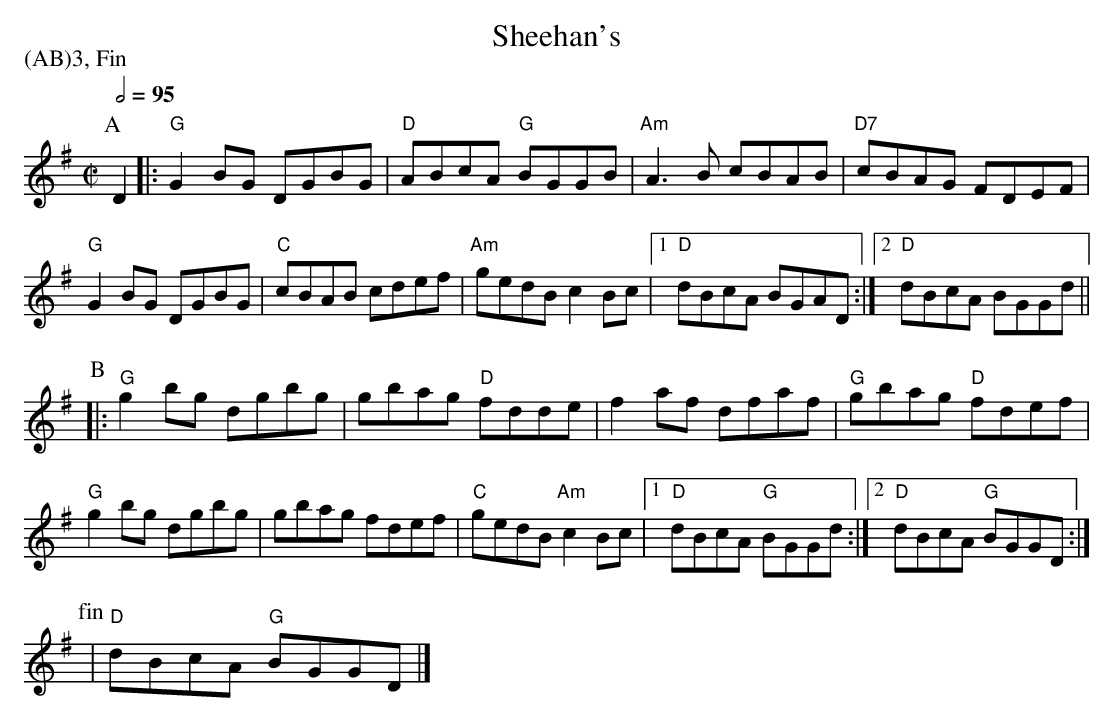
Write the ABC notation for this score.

X:1
T: Sheehan's
P:(AB)3, Fin
M: C|
L: 1/8
Q:1/2=95
K: Gmaj
[P:A]D2|:"G"G2 BG DGBG|"D"ABcA "G"BGGB|"Am"A3 B cBAB|"D7"cBAG FDEF|
"G"G2 BG DGBG|"C"cBAB cdef|"Am"gedB c2 Bc|1"D" dBcA BGAD:|2"D" dBcA BGGd||
[P:B]|:"G"g2 bg dgbg|gbag "D"fdde|f2 af dfaf|"G"gbag "D"fdef|
"G"g2 bg dgbg|gbag fdef|"C"gedB "Am"c2 Bc|1 "D"dBcA "G"BGGd:|2 "D"dBcA "G"BGGD:|
[P:fin]|"D"dBcA "G"BGGD |]
